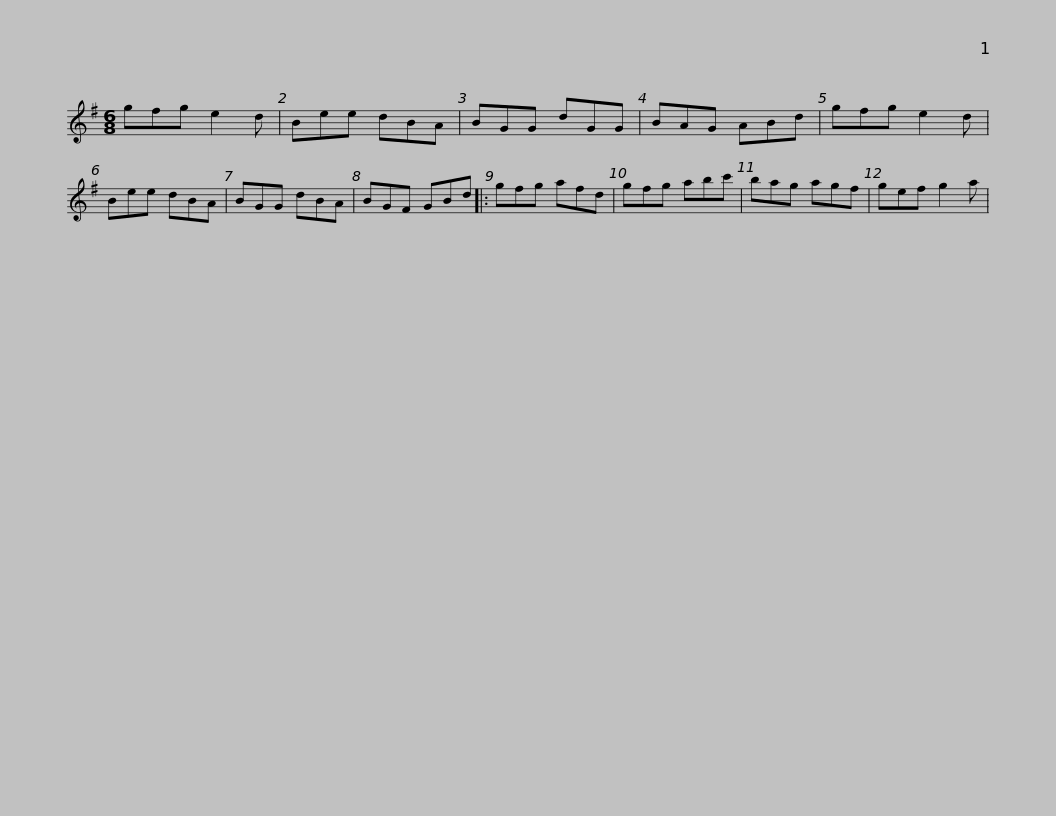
X:1
L:1/8
M:6/8
I:linebreak $
K:G
V:1 treble
V:1
 gfg e2 d | Bee dBA | BGG dGG | BAG ABd | gfg e2 d | %5
 Bee dBA | BGG dBA |$ BGF GBd |: gfg afd | gfg abc' | %10
 bag agf | gef g2 a | %12
